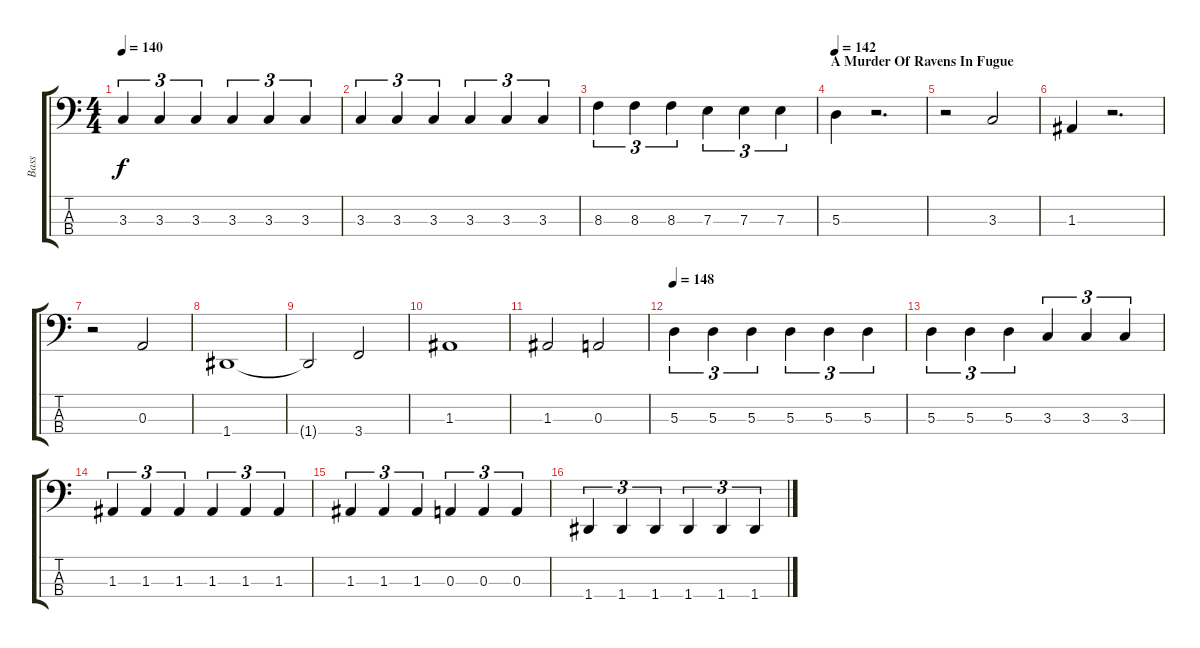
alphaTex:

\track ("Bass" "Bass") {instrument electricbassfinger}
\staff {score tabs}
\tuning (G2 D2 A1 D1) {hide}
\ts (4 4)
\tempo 140
\clef f4
\ks c
3.3.4{tu (3 2) dy f} 3.3.4{tu (3 2)} 3.3.4{tu (3 2)} 3.3.4{tu (3 2)} 3.3.4{tu (3 2)} 3.3.4{tu (3 2)} |
3.3.4{tu (3 2)} 3.3.4{tu (3 2)} 3.3.4{tu (3 2)} 3.3.4{tu (3 2)} 3.3.4{tu (3 2)} 3.3.4{tu (3 2)} |
8.3.4{tu (3 2)} 8.3.4{tu (3 2)} 8.3.4{tu (3 2)} 7.3.4{tu (3 2)} 7.3.4{tu (3 2)} 7.3.4{tu (3 2)} |
\section ("" "A Murder Of Ravens In Fugue")
\tempo 142
5.3.4 r.2{d} |
r.2 3.3.2 |
1.3.4 r.2{d} |
r.2 0.3.2 |
1.4.1 |
1.4{t}.2 3.4.2 |
1.3.1 |
1.3.2 0.3.2 |
\tempo 148
5.3.4{tu (3 2)} 5.3.4{tu (3 2)} 5.3.4{tu (3 2)} 5.3.4{tu (3 2)} 5.3.4{tu (3 2)} 5.3.4{tu (3 2)} |
5.3.4{tu (3 2)} 5.3.4{tu (3 2)} 5.3.4{tu (3 2)} 3.3.4{tu (3 2)} 3.3.4{tu (3 2)} 3.3.4{tu (3 2)} |
1.3.4{tu (3 2)} 1.3.4{tu (3 2)} 1.3.4{tu (3 2)} 1.3.4{tu (3 2)} 1.3.4{tu (3 2)} 1.3.4{tu (3 2)} |
1.3.4{tu (3 2)} 1.3.4{tu (3 2)} 1.3.4{tu (3 2)} 0.3.4{tu (3 2)} 0.3.4{tu (3 2)} 0.3.4{tu (3 2)} |
1.4.4{tu (3 2)} 1.4.4{tu (3 2)} 1.4.4{tu (3 2)} 1.4.4{tu (3 2)} 1.4.4{tu (3 2)} 1.4.4{tu (3 2)}
